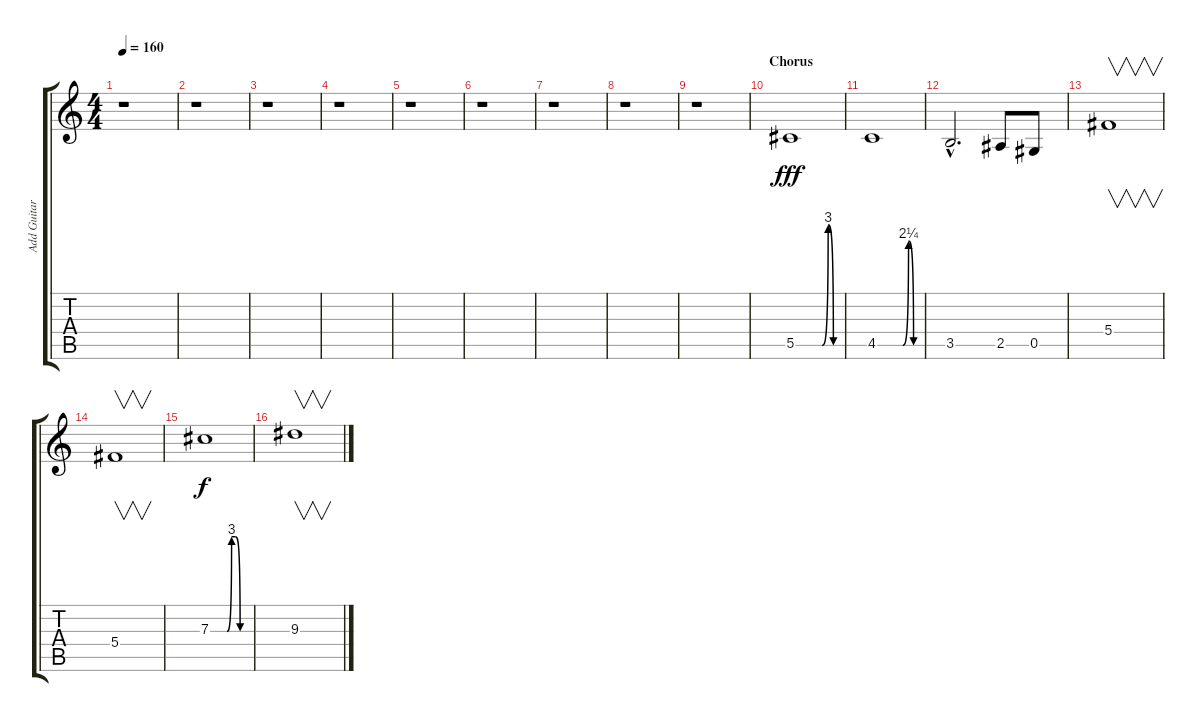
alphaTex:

\track ("Add Guitar 4" "Add Guitar") {instrument distortionguitar}
\staff {score tabs}
\tuning (Eb4 Bb3 Gb3 Db3 Ab2 Eb2) {hide}
\ts (4 4)
\tempo 160
\clef g2
\ks c
r.1{dy f} |
r.1 |
r.1 |
r.1 |
r.1 |
r.1 |
r.1 |
r.1 |
r.1 |
\section ("" "Chorus")
5.5{be (custom 0 0 35 0 43 12 50 0 60 0)}.1{dy fff volume 15} |
4.5{be (custom 0 0 35 0 43 9 50 0 60 0)}.1 |
3.5{hac}.2{d} 2.5.8 0.5.8 |
5.4.1{v} |
5.4.1{v} |
7.3{be (custom 0 0 25 0 32 12 38 12 45 0 60 0)}.1{dy f} |
9.3.1{v}
